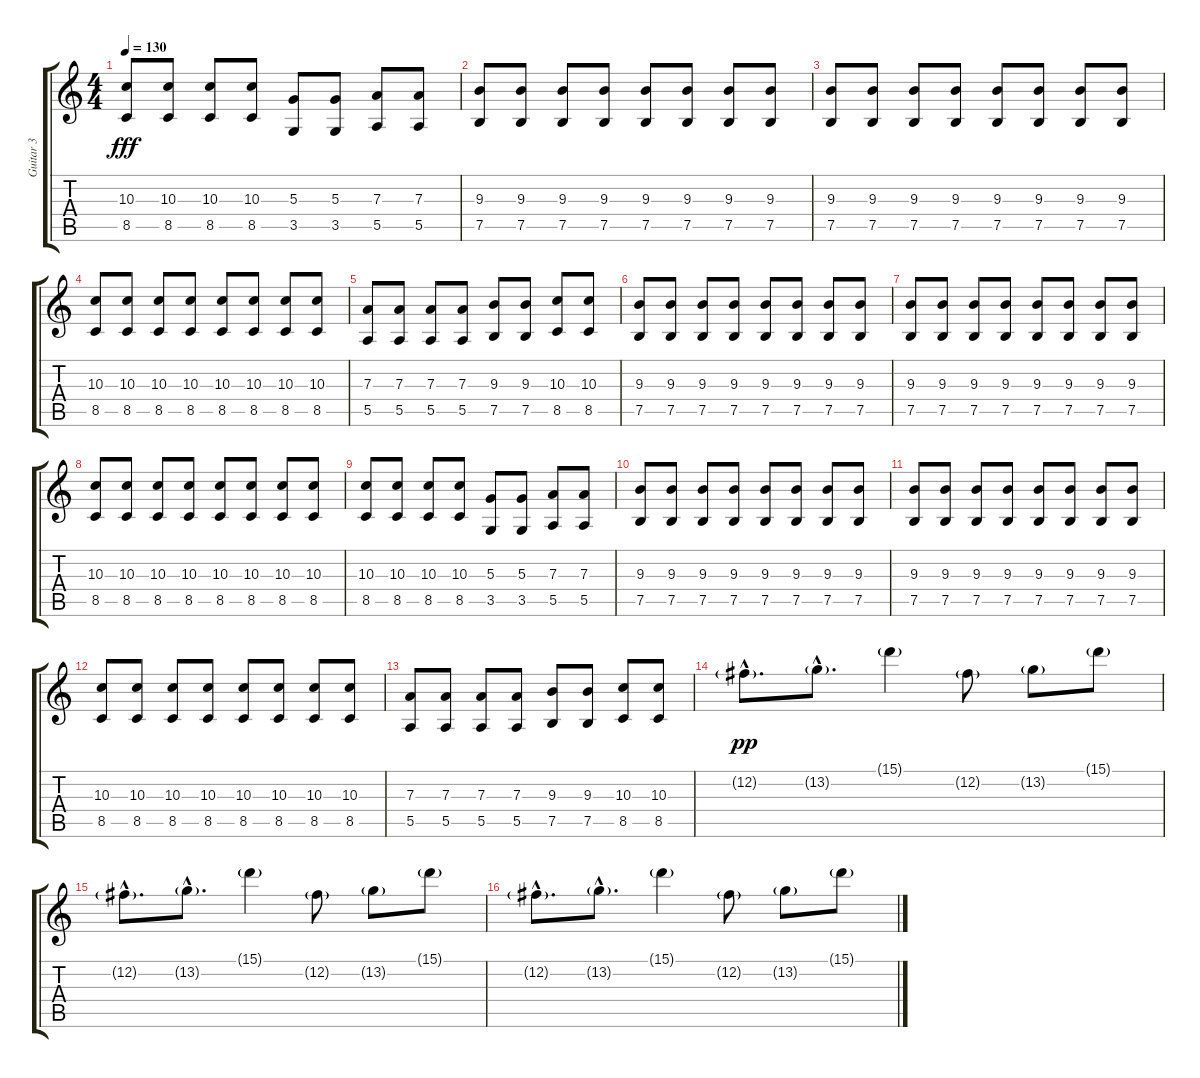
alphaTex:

\track ("Guitar 3" "Guitar 3") {instrument overdrivenguitar}
\staff {score tabs}
\tuning (B3 Gb3 D3 A2 E2 B1) {hide}
\ts (4 4)
\tempo 130
\clef g2
\ks c
(10.3 8.5).8{dy fff} (10.3 8.5).8 (10.3 8.5).8 (10.3 8.5).8 (5.3 3.5).8 (5.3 3.5).8 (7.3 5.5).8 (7.3 5.5).8 |
(9.3 7.5).8 (9.3 7.5).8 (9.3 7.5).8 (9.3 7.5).8 (9.3 7.5).8 (9.3 7.5).8 (9.3 7.5).8 (9.3 7.5).8 |
(9.3 7.5).8 (9.3 7.5).8 (9.3 7.5).8 (9.3 7.5).8 (9.3 7.5).8 (9.3 7.5).8 (9.3 7.5).8 (9.3 7.5).8 |
(10.3 8.5).8 (10.3 8.5).8 (10.3 8.5).8 (10.3 8.5).8 (10.3 8.5).8 (10.3 8.5).8 (10.3 8.5).8 (10.3 8.5).8 |
(7.3 5.5).8 (7.3 5.5).8 (7.3 5.5).8 (7.3 5.5).8 (9.3 7.5).8 (9.3 7.5).8 (10.3 8.5).8 (10.3 8.5).8 |
(9.3 7.5).8 (9.3 7.5).8 (9.3 7.5).8 (9.3 7.5).8 (9.3 7.5).8 (9.3 7.5).8 (9.3 7.5).8 (9.3 7.5).8 |
(9.3 7.5).8 (9.3 7.5).8 (9.3 7.5).8 (9.3 7.5).8 (9.3 7.5).8 (9.3 7.5).8 (9.3 7.5).8 (9.3 7.5).8 |
(10.3 8.5).8 (10.3 8.5).8 (10.3 8.5).8 (10.3 8.5).8 (10.3 8.5).8 (10.3 8.5).8 (10.3 8.5).8 (10.3 8.5).8 |
(10.3 8.5).8 (10.3 8.5).8 (10.3 8.5).8 (10.3 8.5).8 (5.3 3.5).8 (5.3 3.5).8 (7.3 5.5).8 (7.3 5.5).8 |
(9.3 7.5).8 (9.3 7.5).8 (9.3 7.5).8 (9.3 7.5).8 (9.3 7.5).8 (9.3 7.5).8 (9.3 7.5).8 (9.3 7.5).8 |
(9.3 7.5).8 (9.3 7.5).8 (9.3 7.5).8 (9.3 7.5).8 (9.3 7.5).8 (9.3 7.5).8 (9.3 7.5).8 (9.3 7.5).8 |
(10.3 8.5).8 (10.3 8.5).8 (10.3 8.5).8 (10.3 8.5).8 (10.3 8.5).8 (10.3 8.5).8 (10.3 8.5).8 (10.3 8.5).8 |
(7.3 5.5).8 (7.3 5.5).8 (7.3 5.5).8 (7.3 5.5).8 (9.3 7.5).8 (9.3 7.5).8 (10.3 8.5).8 (10.3 8.5).8 |
12.2{g hac}.8{d dy pp} 13.2{g hac}.8{d} 15.1{g}.4 12.2{g}.8 13.2{g}.8 15.1{g}.8 |
12.2{g hac}.8{d} 13.2{g hac}.8{d} 15.1{g}.4 12.2{g}.8 13.2{g}.8 15.1{g}.8 |
12.2{g hac}.8{d} 13.2{g hac}.8{d} 15.1{g}.4 12.2{g}.8 13.2{g}.8 15.1{g}.8
